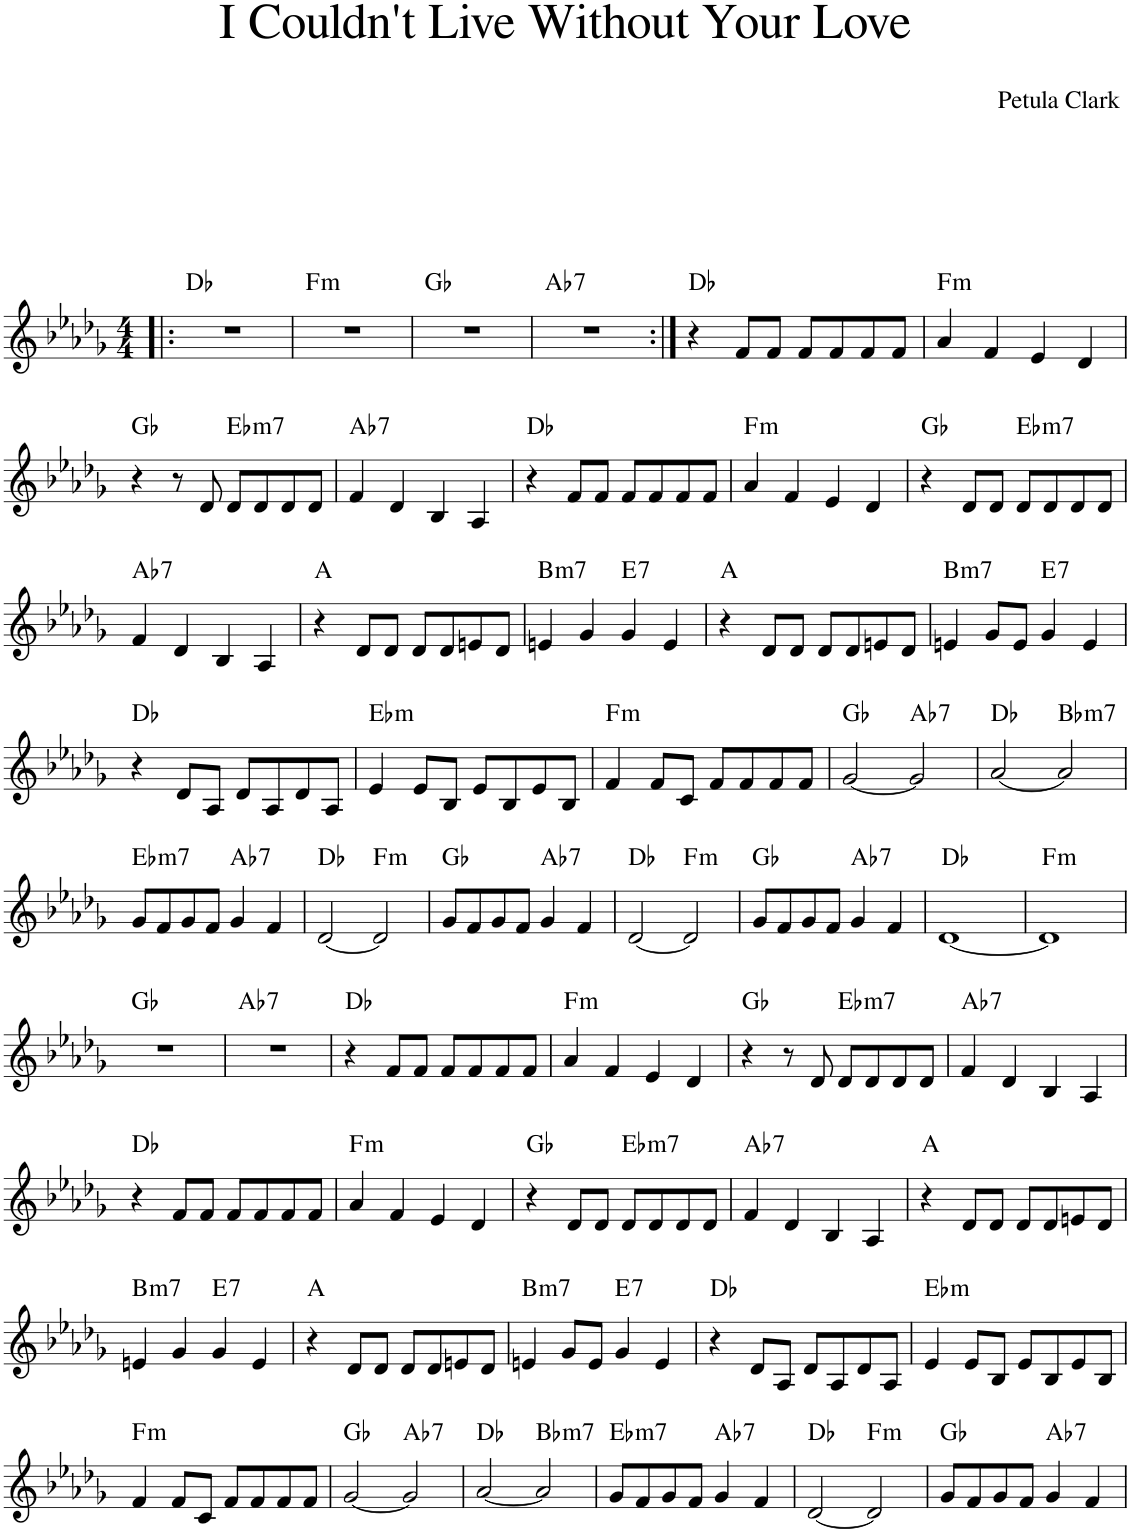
**kern	**harte
*part1	*part1
*staff1	*
*I"Piano	*
*I'Pno.	*
*clefG2	*
*k[b-e-a-d-g-]	*
*M4/4	*
=1!|:	=1!|:
1r	Db:maj
=2	=2
!	!LO:H:kt=m
1r	F:min
=3	=3
1r	Gb:maj
=4	=4
!	!LO:H:kt=7
1r	Ab:7
=5:|!	=5:|!
4r	Db:maj
8f/L	.
8f/J	.
8f/L	.
8f/	.
8f/	.
8f/J	.
=6	=6
!	!LO:H:kt=m
4a-/	F:min
4f/	.
4e-/	.
4d-/	.
!!LO:LB:g=z
=7	=7
4r	Gb:maj
8r	.
8d-/	.
!	!LO:H:kt=m7
8d-/L	Eb:min7
8d-/	.
8d-/	.
8d-/J	.
=8	=8
!	!LO:H:kt=7
4f/	Ab:7
4d-/	.
4B-/	.
4A-/	.
=9	=9
4r	Db:maj
8f/L	.
8f/J	.
8f/L	.
8f/	.
8f/	.
8f/J	.
=10	=10
!	!LO:H:kt=m
4a-/	F:min
4f/	.
4e-/	.
4d-/	.
=11	=11
4r	Gb:maj
8d-/L	.
8d-/J	.
!	!LO:H:kt=m7
8d-/L	Eb:min7
8d-/	.
8d-/	.
8d-/J	.
!!LO:LB:g=z
=12	=12
!	!LO:H:kt=7
4f/	Ab:7
4d-/	.
4B-/	.
4A-/	.
=13	=13
4r	A:maj
8d-/L	.
8d-/J	.
8d-/L	.
8d-/	.
8en/	.
8d-/J	.
=14	=14
!	!LO:H:kt=m7
4en/	B:min7
4g-/	.
!	!LO:H:kt=7
4g-/	E:7
4e/	.
=15	=15
4r	A:maj
8d-/L	.
8d-/J	.
8d-/L	.
8d-/	.
8en/	.
8d-/J	.
=16	=16
!	!LO:H:kt=m7
4en/	B:min7
8g-/L	.
8e/J	.
!	!LO:H:kt=7
4g-/	E:7
4e/	.
!!LO:LB:g=z
=17	=17
4r	Db:maj
8d-/L	.
8A-/J	.
8d-/L	.
8A-/	.
8d-/	.
8A-/J	.
=18	=18
!	!LO:H:kt=m
4e-/	Eb:min
8e-/L	.
8B-/J	.
8e-/L	.
8B-/	.
8e-/	.
8B-/J	.
=19	=19
!	!LO:H:kt=m
4f/	F:min
8f/L	.
8c/J	.
8f/L	.
8f/	.
8f/	.
8f/J	.
=20	=20
[2g-/	Gb:maj
!	!LO:H:kt=7
2g-/]	Ab:7
=21	=21
[2a-/	Db:maj
!	!LO:H:kt=m7
2a-/]	Bb:min7
!!LO:LB:g=z
=22	=22
!	!LO:H:kt=m7
8g-/L	Eb:min7
8f/	.
8g-/	.
8f/J	.
!	!LO:H:kt=7
4g-/	Ab:7
4f/	.
=23	=23
[2d-/	Db:maj
!	!LO:H:kt=m
2d-/]	F:min
=24	=24
8g-/L	Gb:maj
8f/	.
8g-/	.
8f/J	.
!	!LO:H:kt=7
4g-/	Ab:7
4f/	.
=25	=25
[2d-/	Db:maj
!	!LO:H:kt=m
2d-/]	F:min
=26	=26
8g-/L	Gb:maj
8f/	.
8g-/	.
8f/J	.
!	!LO:H:kt=7
4g-/	Ab:7
4f/	.
=27	=27
[1d-	Db:maj
=28	=28
!	!LO:H:kt=m
1d-]	F:min
!!LO:LB:g=z
=29	=29
1r	Gb:maj
=30	=30
!	!LO:H:kt=7
1r	Ab:7
=31	=31
4r	Db:maj
8f/L	.
8f/J	.
8f/L	.
8f/	.
8f/	.
8f/J	.
=32	=32
!	!LO:H:kt=m
4a-/	F:min
4f/	.
4e-/	.
4d-/	.
=33	=33
4r	Gb:maj
8r	.
8d-/	.
!	!LO:H:kt=m7
8d-/L	Eb:min7
8d-/	.
8d-/	.
8d-/J	.
=34	=34
!	!LO:H:kt=7
4f/	Ab:7
4d-/	.
4B-/	.
4A-/	.
!!LO:LB:g=z
=35	=35
4r	Db:maj
8f/L	.
8f/J	.
8f/L	.
8f/	.
8f/	.
8f/J	.
=36	=36
!	!LO:H:kt=m
4a-/	F:min
4f/	.
4e-/	.
4d-/	.
=37	=37
4r	Gb:maj
8d-/L	.
8d-/J	.
!	!LO:H:kt=m7
8d-/L	Eb:min7
8d-/	.
8d-/	.
8d-/J	.
=38	=38
!	!LO:H:kt=7
4f/	Ab:7
4d-/	.
4B-/	.
4A-/	.
=39	=39
4r	A:maj
8d-/L	.
8d-/J	.
8d-/L	.
8d-/	.
8en/	.
8d-/J	.
!!LO:LB:g=z
=40	=40
!	!LO:H:kt=m7
4en/	B:min7
4g-/	.
!	!LO:H:kt=7
4g-/	E:7
4e/	.
=41	=41
4r	A:maj
8d-/L	.
8d-/J	.
8d-/L	.
8d-/	.
8en/	.
8d-/J	.
=42	=42
!	!LO:H:kt=m7
4en/	B:min7
8g-/L	.
8e/J	.
!	!LO:H:kt=7
4g-/	E:7
4e/	.
=43	=43
4r	Db:maj
8d-/L	.
8A-/J	.
8d-/L	.
8A-/	.
8d-/	.
8A-/J	.
=44	=44
!	!LO:H:kt=m
4e-/	Eb:min
8e-/L	.
8B-/J	.
8e-/L	.
8B-/	.
8e-/	.
8B-/J	.
!!LO:LB:g=z
=45	=45
!	!LO:H:kt=m
4f/	F:min
8f/L	.
8c/J	.
8f/L	.
8f/	.
8f/	.
8f/J	.
=46	=46
[2g-/	Gb:maj
!	!LO:H:kt=7
2g-/]	Ab:7
=47	=47
[2a-/	Db:maj
!	!LO:H:kt=m7
2a-/]	Bb:min7
=48	=48
!	!LO:H:kt=m7
8g-/L	Eb:min7
8f/	.
8g-/	.
8f/J	.
!	!LO:H:kt=7
4g-/	Ab:7
4f/	.
=49	=49
[2d-/	Db:maj
!	!LO:H:kt=m
2d-/]	F:min
=50	=50
8g-/L	Gb:maj
8f/	.
8g-/	.
8f/J	.
!	!LO:H:kt=7
4g-/	Ab:7
4f/	.
=	=
*-	*-
